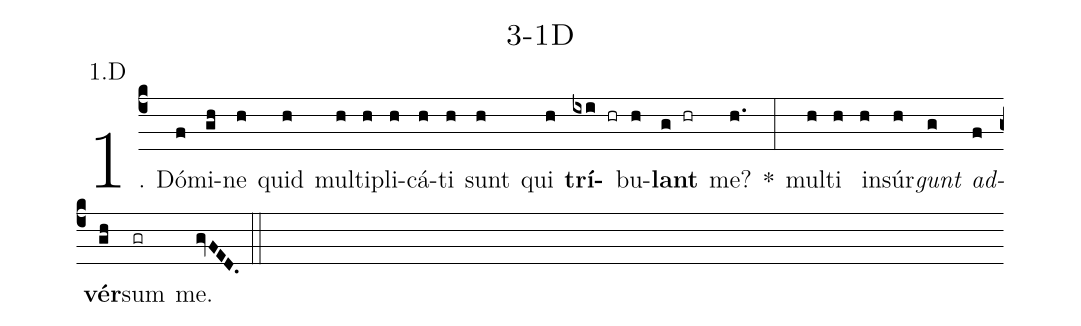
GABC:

name: 3-1D;
annotation: 1.D;
%%
(c4)1. Dó(f)mi(gh)ne(h) quid(h) mul(h)ti(h)pli(h)cá(h)ti(h) sunt(h) qui(h) <b>trí</b>(ixi hr)bu(h)<b>lant</b>(g hr) me?(h.) *(:) mul(h)ti(h) in(h)súr(h)<i>gunt</i>(g) <i>ad</i>(f)<b>vér</b>(gh)sum(gr) me.(gvFED.) (::)
